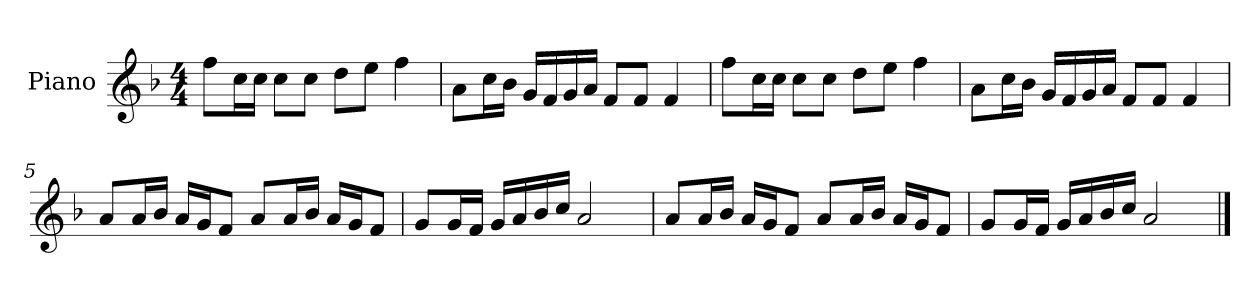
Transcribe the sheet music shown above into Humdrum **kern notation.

**kern
*part1
*staff1
*I"Piano
*I'P-no
*clefG2
*k[b-]
*M4/4
*MM90
=1
8ff\L
16cc\L
16cc\JJ
8cc\L
8cc\J
8dd\L
8ee\J
4ff\
=2
8a\L
16cc\L
16b-\JJ
16g/LL
16f/
16g/
16a/JJ
8f/L
8f/J
4f/
=3
8ff\L
16cc\L
16cc\JJ
8cc\L
8cc\J
8dd\L
8ee\J
4ff\
=4
8a\L
16cc\L
16b-\JJ
16g/LL
16f/
16g/
16a/JJ
8f/L
8f/J
4f/
!!LO:LB:g=z
=5
8a/L
16a/L
16b-/JJ
16a/LL
16g/J
8f/J
8a/L
16a/L
16b-/JJ
16a/LL
16g/J
8f/J
=6
8g/L
16g/L
16f/JJ
16g/LL
16a/
16b-/
16cc/JJ
2a/
=7
8a/L
16a/L
16b-/JJ
16a/LL
16g/J
8f/J
8a/L
16a/L
16b-/JJ
16a/LL
16g/J
8f/J
=8
8g/L
16g/L
16f/JJ
16g/LL
16a/
16b-/
16cc/JJ
2a/
==
*-
